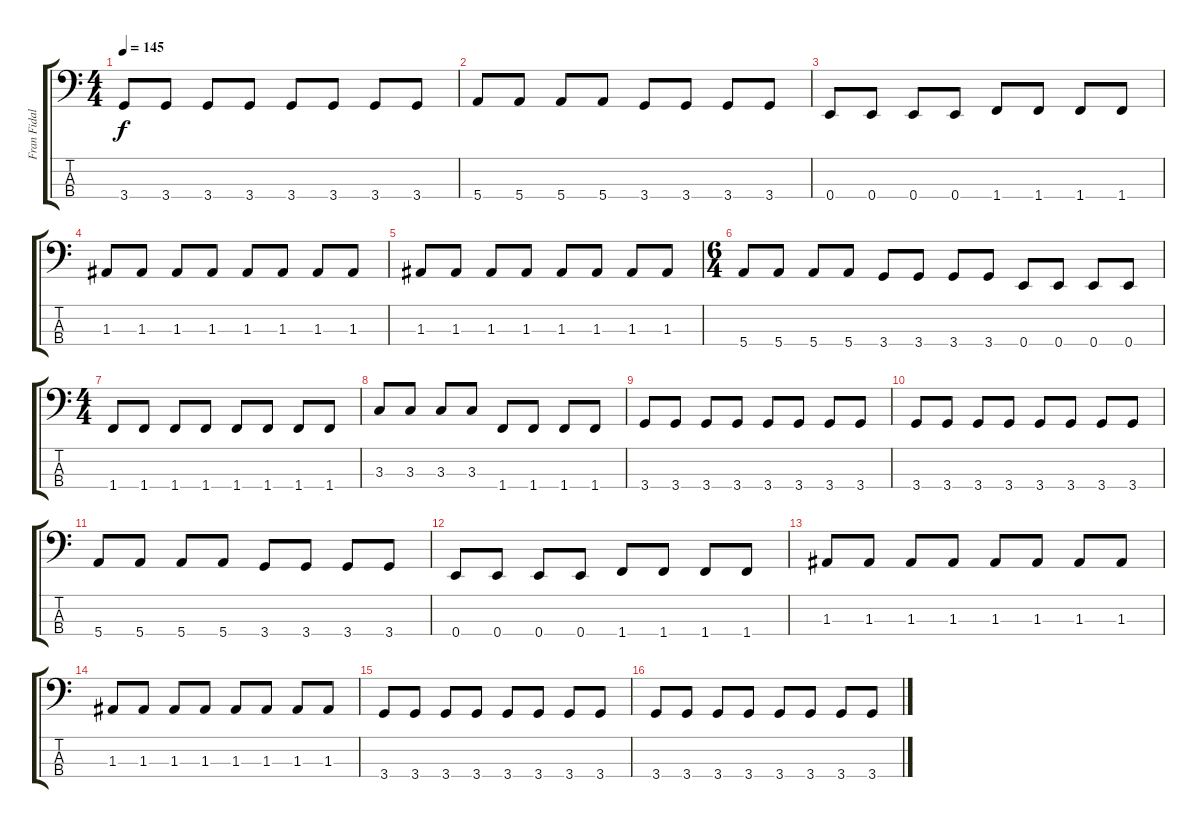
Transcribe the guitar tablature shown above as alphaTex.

\track ("Fran Fidalgo" "Fran Fidal") {instrument electricbassfinger}
\staff {score tabs}
\tuning (G2 D2 A1 E1) {hide}
\ts (4 4)
\tempo 145
\clef f4
\ks c
3.4.8{dy f} 3.4.8 3.4.8 3.4.8 3.4.8 3.4.8 3.4.8 3.4.8 |
5.4.8 5.4.8 5.4.8 5.4.8 3.4.8 3.4.8 3.4.8 3.4.8 |
0.4.8 0.4.8 0.4.8 0.4.8 1.4.8 1.4.8 1.4.8 1.4.8 |
1.3.8 1.3.8 1.3.8 1.3.8 1.3.8 1.3.8 1.3.8 1.3.8 |
1.3.8 1.3.8 1.3.8 1.3.8 1.3.8 1.3.8 1.3.8 1.3.8 |
\ts (6 4)
5.4.8 5.4.8 5.4.8 5.4.8 3.4.8 3.4.8 3.4.8 3.4.8 0.4.8 0.4.8 0.4.8 0.4.8 |
\ts (4 4)
1.4.8 1.4.8 1.4.8 1.4.8 1.4.8 1.4.8 1.4.8 1.4.8 |
3.3.8 3.3.8 3.3.8 3.3.8 1.4.8 1.4.8 1.4.8 1.4.8 |
3.4.8 3.4.8 3.4.8 3.4.8 3.4.8 3.4.8 3.4.8 3.4.8 |
3.4.8 3.4.8 3.4.8 3.4.8 3.4.8 3.4.8 3.4.8 3.4.8 |
5.4.8 5.4.8 5.4.8 5.4.8 3.4.8 3.4.8 3.4.8 3.4.8 |
0.4.8 0.4.8 0.4.8 0.4.8 1.4.8 1.4.8 1.4.8 1.4.8 |
1.3.8 1.3.8 1.3.8 1.3.8 1.3.8 1.3.8 1.3.8 1.3.8 |
1.3.8 1.3.8 1.3.8 1.3.8 1.3.8 1.3.8 1.3.8 1.3.8 |
3.4.8 3.4.8 3.4.8 3.4.8 3.4.8 3.4.8 3.4.8 3.4.8 |
3.4.8 3.4.8 3.4.8 3.4.8 3.4.8 3.4.8 3.4.8 3.4.8
